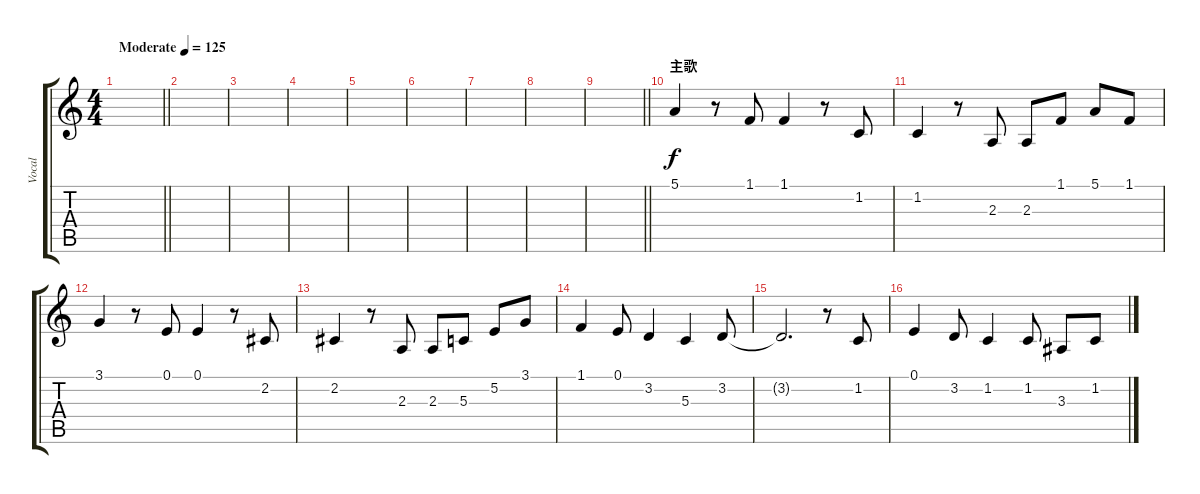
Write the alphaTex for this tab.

\track ("Vocal" "Vocal") {instrument panflute}
\staff {score tabs}
\tuning (E4 B3 G3 D3 A2 E2) {hide}
\ts (4 4)
\tempo (125 "Moderate")
\clef g2
\barLineRight lightlight
\ks c
|
|
|
|
|
|
|
|
\barLineRight lightlight
|
\section ("" "主歌")
5.1.4 r.8 1.1.8 1.1.4 r.8 1.2.8 |
1.2.4 r.8 2.3.8 2.3.8 1.1.8 5.1.8 1.1.8 |
3.1.4 r.8 0.1.8 0.1.4 r.8 2.2.8 |
2.2.4 r.8 2.3.8 2.3.8 5.3.8 5.2.8 3.1.8 |
1.1.4 0.1.8 3.2.4 5.3.4 3.2.8 |
3.2{t}.2{d} r.8 1.2.8 |
0.1.4 3.2.8 1.2.4 1.2.8 3.3.8 1.2.8
